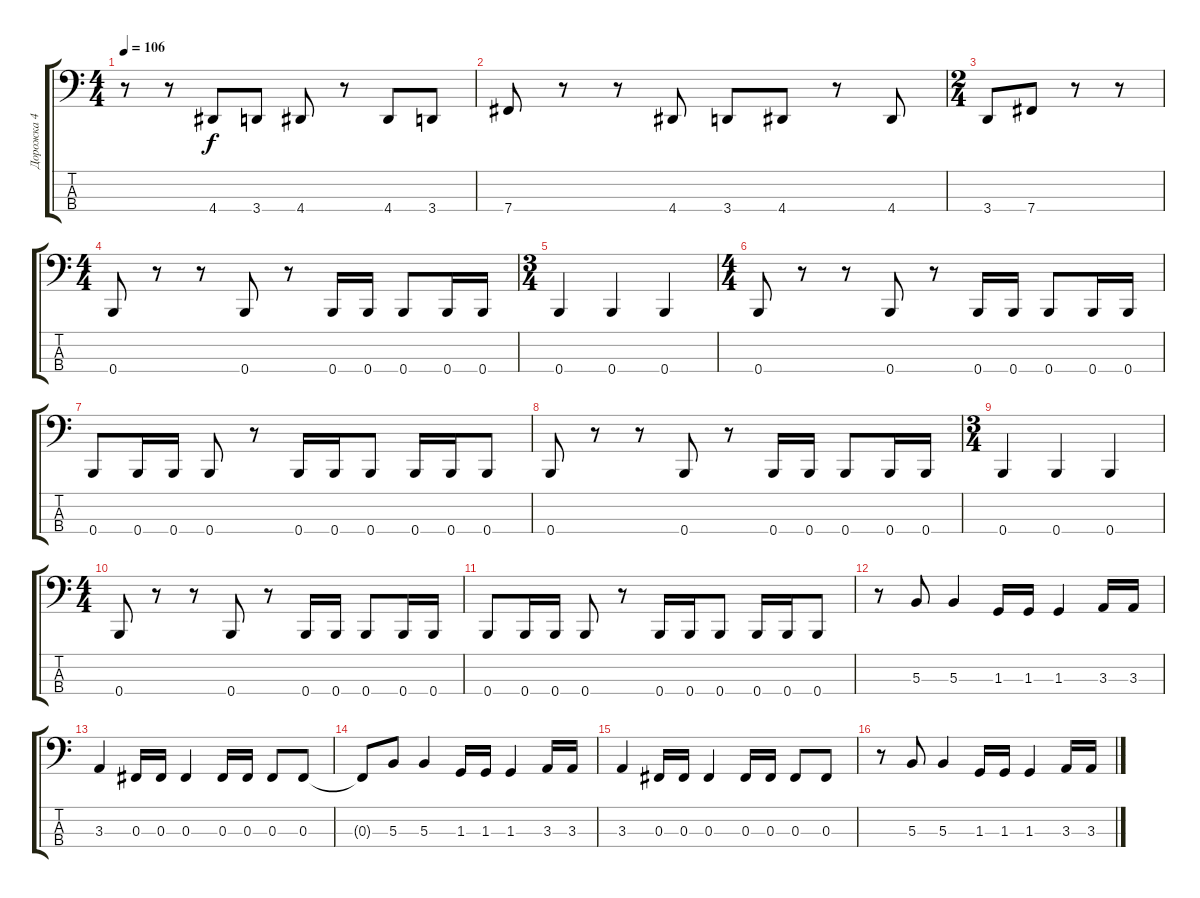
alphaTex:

\track ("Дорожка 4" "Дорожка 4") {instrument electricbasspick}
\staff {score tabs}
\tuning (E2 B1 Gb1 B0) {hide}
\ts (4 4)
\tempo 106
\clef f4
\ks c
r.8{dy f} r.8 4.4.8 3.4.8 4.4.8 r.8 4.4.8 3.4.8 |
7.4.8 r.8 r.8 4.4.8 3.4.8 4.4.8 r.8 4.4.8 |
\ts (2 4)
3.4.8 7.4.8 r.8 r.8 |
\ts (4 4)
0.4.8 r.8 r.8 0.4.8 r.8 0.4.16 0.4.16 0.4.8 0.4.16 0.4.16 |
\ts (3 4)
0.4.4 0.4.4 0.4.4 |
\ts (4 4)
0.4.8 r.8 r.8 0.4.8 r.8 0.4.16 0.4.16 0.4.8 0.4.16 0.4.16 |
0.4.8 0.4.16 0.4.16 0.4.8 r.8 0.4.16 0.4.16 0.4.8 0.4.16 0.4.16 0.4.8 |
0.4.8 r.8 r.8 0.4.8 r.8 0.4.16 0.4.16 0.4.8 0.4.16 0.4.16 |
\ts (3 4)
0.4.4 0.4.4 0.4.4 |
\ts (4 4)
0.4.8 r.8 r.8 0.4.8 r.8 0.4.16 0.4.16 0.4.8 0.4.16 0.4.16 |
0.4.8 0.4.16 0.4.16 0.4.8 r.8 0.4.16 0.4.16 0.4.8 0.4.16 0.4.16 0.4.8 |
r.8 5.3.8 5.3.4 1.3.16 1.3.16 1.3.4 3.3.16 3.3.16 |
3.3.4 0.3.16 0.3.16 0.3.4 0.3.16 0.3.16 0.3.8 0.3.8 |
0.3{t}.8 5.3.8 5.3.4 1.3.16 1.3.16 1.3.4 3.3.16 3.3.16 |
3.3.4 0.3.16 0.3.16 0.3.4 0.3.16 0.3.16 0.3.8 0.3.8 |
r.8 5.3.8 5.3.4 1.3.16 1.3.16 1.3.4 3.3.16 3.3.16
